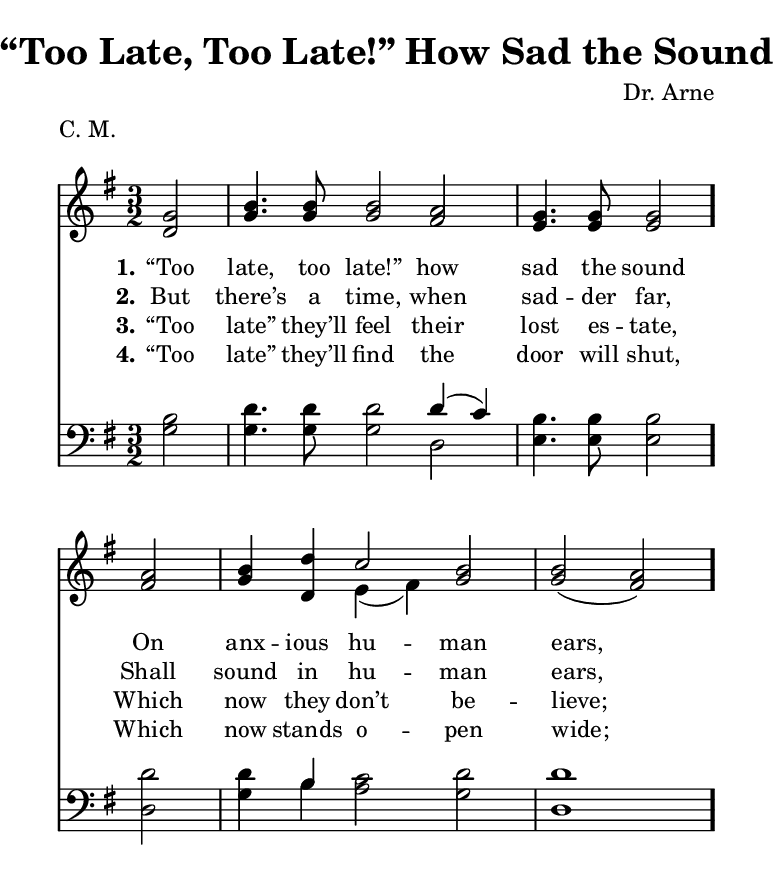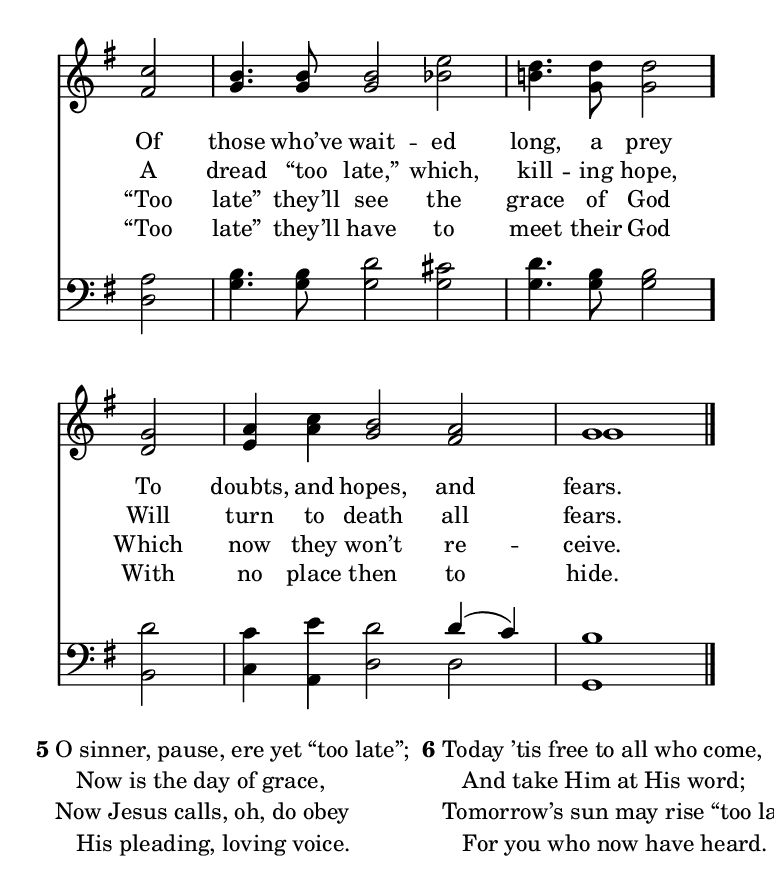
\include "common/global.ily"
\paper {
  \include "common/paper.ily"
  ragged-bottom = ##t
  page-count = #(cond (is-eogsized 2) (#t #f))
  systems-per-page = #(cond (is-eogsized 1) (#t #f))
  score-markup-spacing.basic-distance = 3
  score-markup-spacing.padding = 3
}

\header{
  %gospel
  hymnnumber = "46"
  title = "“Too Late, Too Late!” How Sad the Sound"
  tunename = "Arlington"
  meter = "C. M."
  poet = ""
  composer = "Dr. Arne"
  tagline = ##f
}

% for fermata in MIDI
ta = { \tempo 4=120 }
tb = { \tempo 4=60  }

patternAA = { c2 | c4. c8 c2 c2      | c4. c8 c2 }
patternAB = { c2 | c4. c8 c2 c4( c4) | c4. c8 c2 }
patternBA = { c2 | c4 c4 c2      c2      | c2( c2) }
patternBB = { c2 | c4 c4 c4( c4) c2      | c2( c2) }
patternBC = { c2 | c4 c4 c2      c2      | c1      }
patternBD = { c2 | c4 c4 c2      c4( c4) | c1      }

global = {
  \include "common/overrides.ily"
  \override Staff.TimeSignature.style = #'numbered
  \time 3/2
  \override Score.MetronomeMark.transparent = ##t % hide all fermata changes too
  \ta
  \key g \major
  \partial 2
  \autoBeamOff
}

notesSoprano = {
\global
\relative c'' {

  \changePitch \patternAA { g | b b b a | g g g }
  \changePitch \patternBA { a | b d c b | b a }
  \changePitch \patternAA { c | b b b e | d d d }
  \changePitch \patternBC { g, | a c b a | g }

  \bar "|."

}
}

notesAlto = {
\global
\relative e' {

  \changePitch \patternAA { d | g g g fis | e e e }
  \changePitch \patternBB { fis | g d e fis g | g fis }
  \changePitch \patternAA { fis | g g g bes | b! g g }
  \changePitch \patternBC { d | e a g fis | g }

}
}

notesTenor = {
\global
\relative a {

  \changePitch \patternAB { b | d d d d c | b b b }
  \changePitch \patternBC { d | d b c d | d }
  \changePitch \patternAA { a | b b d cis | d b b }
  \changePitch \patternBD { d | c e d d c | b }

}
}

notesBass = {
\global
\relative f {

  \changePitch \patternAA { g | g g g d | e e e }
  \changePitch \patternBC { d | g b a g | d }
  \changePitch \patternAA { d | g g g g | g g g }
  \changePitch \patternBC { b, | c a d d | g, }

}
}

wordsA = \lyricmode {
\set stanza = "1."

“Too late, too late!” how sad the sound \bar "."
On anx -- ious hu -- man ears, \bar "." \eogbreak
Of those who’ve wait -- ed long, a prey \bar "."
To doubts, and hopes, and fears. \bar "." \eogbreak

}

wordsB = \lyricmode {
\set stanza = "2."

But there’s a time, when sad -- der far,
Shall sound in hu -- man ears,
A dread “too late,” which, kill -- ing hope,
Will turn to death all fears.

}

wordsC = \lyricmode {
\set stanza = "3."

“Too late” they’ll feel their lost es -- tate,
Which now they don’t be -- lieve;
“Too late” they’ll see the grace of God
Which now they won’t re -- ceive.

}

wordsD = \lyricmode {
\set stanza = "4."

“Too late” they’ll find the door will shut,
Which now stands o -- pen wide;
“Too late” they’ll have to meet their God
With no place then to hide.

}

wordsE = \markuplist {

\line { O sinner, pause, ere yet “too late”; }
\line { { \hspace #2 } Now is the day of grace, }
\line { Now Jesus calls, oh, do obey }
\line { { \hspace #2 } His pleading, loving voice. }

}

wordsF = \markuplist {

\line { Today ’tis free to all who come, }
\line { { \hspace #2 } And take Him at His word; }
\line { Tomorrow’s sun may rise “too late” }
\line { { \hspace #2 } For you who now have heard. }

}

\score {
  \context ChoirStaff <<
    \context Staff = upper <<
      \set Staff.autoBeaming = ##f
      \set ChoirStaff.systemStartDelimiter = #'SystemStartBar
      \set ChoirStaff.printPartCombineTexts = ##f
      \partcombine #'(2 . 11) \notesSoprano \notesAlto
      \context NullVoice = sopranos { \voiceOne << \notesSoprano >> }
      \context Lyrics = one   \lyricsto sopranos \wordsA
      \context Lyrics = two   \lyricsto sopranos \wordsB
      \context Lyrics = three \lyricsto sopranos \wordsC
      \context Lyrics = four  \lyricsto sopranos \wordsD
    >>
    \context Staff = men <<
      \set Staff.autoBeaming = ##f
      \clef bass
      \set ChoirStaff.printPartCombineTexts = ##f
      \partcombine #'(2 . 11) \notesTenor \notesBass
    >>
  >>
  \layout {
    \include "common/layout.ily"
  }
  #(cond ((ly:get-option 'eog-midi-permitted) #{ \midi{
    \include "common/midi.ily"
  } #}))
}

\noPageBreak

\markup { \fill-line {
  \null
  \line{ \bold 5 \column { \wordsE } }
  \null
  \line{ \bold 6 \column { \wordsF } }
  \null
} }

\version "2.19.49"  % necessary for upgrading to future LilyPond versions.

% vi:set et ts=2 sw=2 ai nocindent syntax=lilypond:
